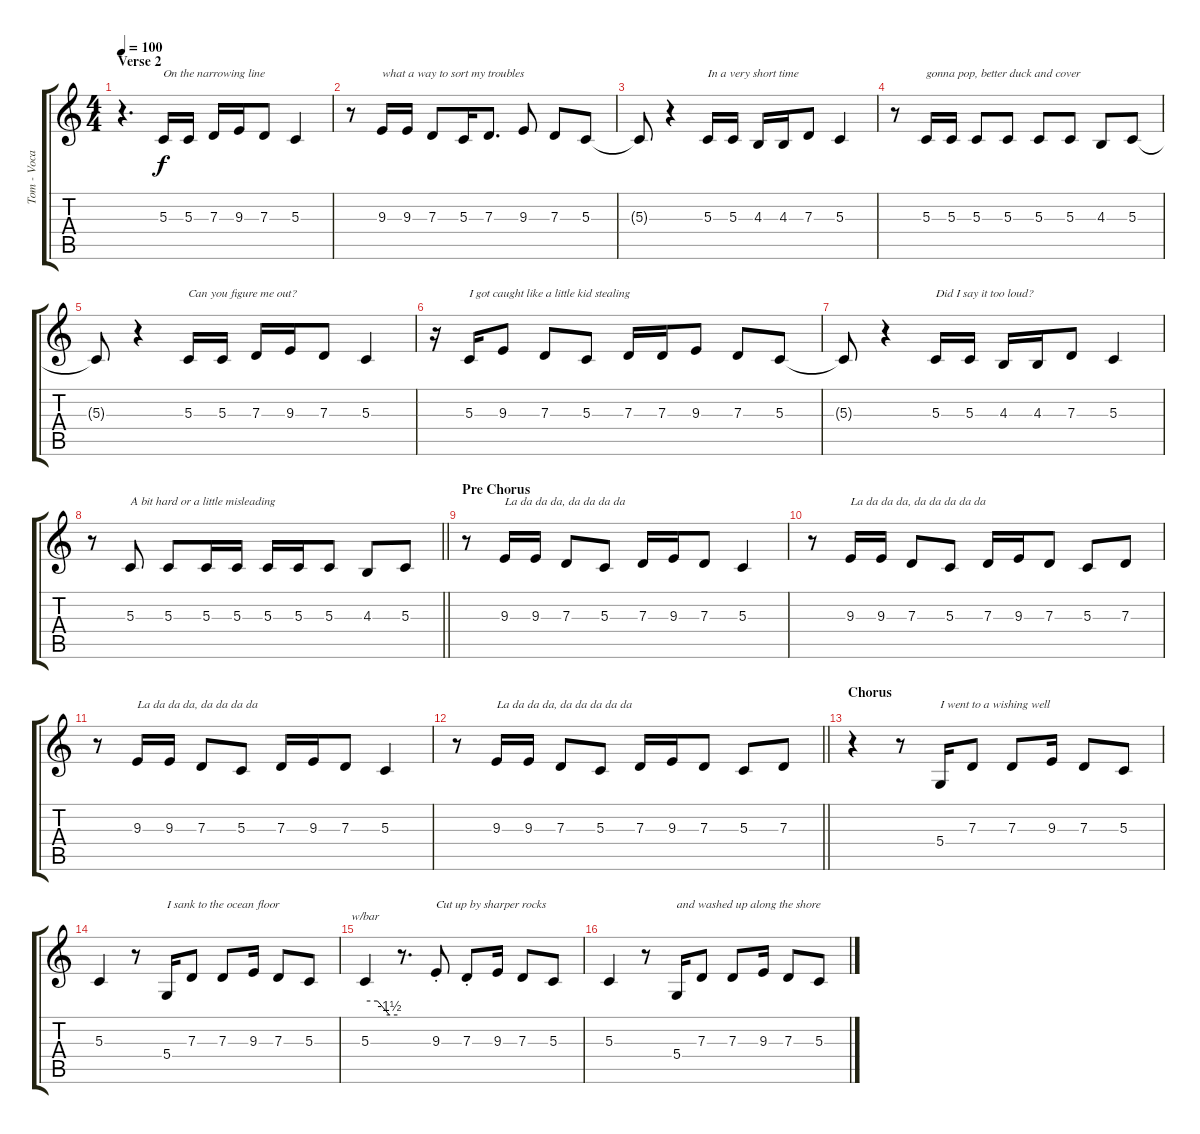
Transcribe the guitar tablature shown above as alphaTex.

\track ("Tom - Vocals" "Tom - Voca") {instrument altosax}
\staff {score tabs}
\tuning (E4 B3 G3 D3 A2 E2) {hide}
\ts (4 4)
\section ("" "Verse 2")
\tempo 100
\clef g2
\ks c
r.4{d dy f} 5.3.16{txt "On the narrowing line"} 5.3.16 7.3.16 9.3.16 7.3.8 5.3.4 |
r.8 9.3.16{txt "what a way to sort my troubles"} 9.3.16 7.3.8 5.3.16 7.3.8{d} 9.3.8 7.3.8 5.3.8 |
5.3{t}.8 r.4 5.3.16{txt "In a very short time"} 5.3.16 4.3.16 4.3.16 7.3.8 5.3.4 |
r.8 5.3.16{txt "gonna pop, better duck and cover"} 5.3.16 5.3.8 5.3.8 5.3.8 5.3.8 4.3.8 5.3.8 |
5.3{t}.8 r.4 5.3.16{txt "Can you figure me out?"} 5.3.16 7.3.16 9.3.16 7.3.8 5.3.4 |
r.16 5.3.16{txt "I got caught like a little kid stealing"} 9.3.8 7.3.8 5.3.8 7.3.16 7.3.16 9.3.8 7.3.8 5.3.8 |
5.3{t}.8 r.4 5.3.16{txt "Did I say it too loud?"} 5.3.16 4.3.16 4.3.16 7.3.8 5.3.4 |
\barLineRight lightlight
r.8 5.3.8{txt "A bit hard or a little misleading"} 5.3.8 5.3.16 5.3.16 5.3.16 5.3.16 5.3.8 4.3.8 5.3.8 |
\section ("" "Pre Chorus")
r.8 9.3.16{txt "La da da da, da da da da"} 9.3.16 7.3.8 5.3.8 7.3.16 9.3.16 7.3.8 5.3.4 |
r.8 9.3.16{txt "La da da da, da da da da da"} 9.3.16 7.3.8 5.3.8 7.3.16 9.3.16 7.3.8 5.3.8 7.3.8 |
r.8 9.3.16{txt "La da da da, da da da da"} 9.3.16 7.3.8 5.3.8 7.3.16 9.3.16 7.3.8 5.3.4 |
\barLineRight lightlight
r.8 9.3.16{txt "La da da da, da da da da da"} 9.3.16 7.3.8 5.3.8 7.3.16 9.3.16 7.3.8 5.3.8 7.3.8 |
\section ("" "Chorus")
r.4 r.8 5.4.16{txt "I went to a wishing well"} 7.3.8 7.3.8 9.3.16 7.3.8 5.3.8 |
5.3.4 r.8 5.4.16{txt "I sank to the ocean floor"} 7.3.8 7.3.8 9.3.16 7.3.8 5.3.8 |
5.3.4{tbe (custom default 0 0 23 0 45 -6 60 -6)} r.8{d} 9.3{st}.8{txt "Cut up by sharper rocks"} 7.3{st}.8 9.3.16 7.3.8 5.3.8 |
5.3.4 r.8 5.4.16{txt "and washed up along the shore"} 7.3.8 7.3.8 9.3.16 7.3.8 5.3.8
